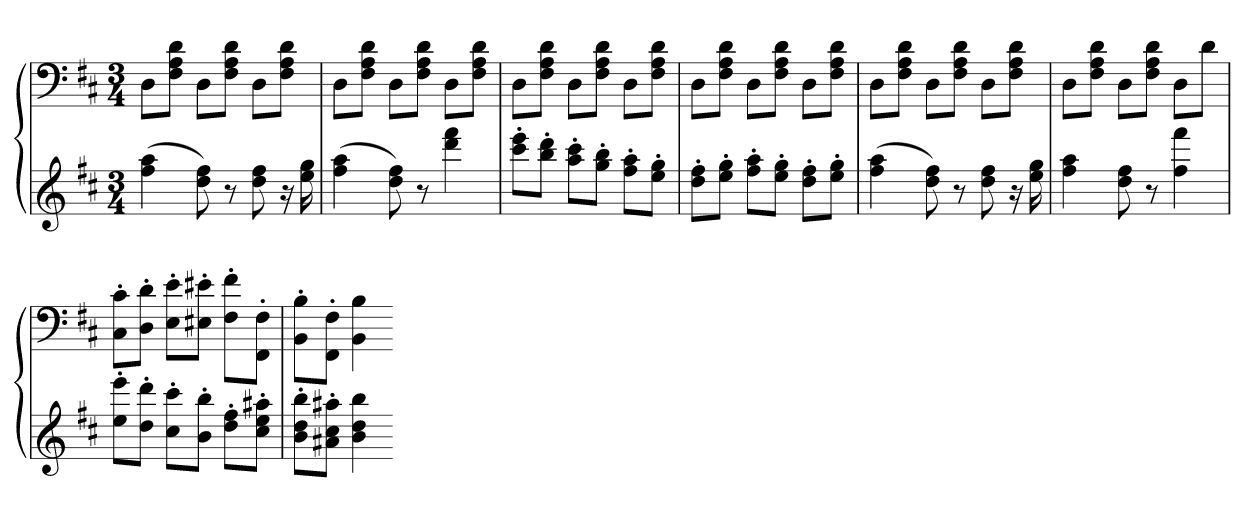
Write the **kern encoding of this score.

**kern	**kern
*part1	*part1
*staff2	*staff1
*clefG2	*clefF4
*k[f#c#]	*k[f#c#]
*D:	*D:
*M3/4	*M3/4
=	=
(4ff# 4aa	8DL
.	8F# 8A 8dJ
8dd 8ff#)	8DL
8r	8F# 8A 8dJ
8dd 8ff#	8DL
16r	8F# 8A 8dJ
16ee 16gg	.
=	=
(4ff# 4aa	8DL
.	8F# 8A 8dJ
8dd 8ff#)	8DL
8r	8F# 8A 8dJ
4ddd 4fff#	8DL
.	8F# 8A 8dJ
=	=
8ccc#' 8eee'L	8DL
8bb' 8ddd'J	8F# 8A 8dJ
8aa' 8ccc#'L	8DL
8gg' 8bb'J	8F# 8A 8dJ
8ff#' 8aa'L	8DL
8ee' 8gg'J	8F# 8A 8dJ
=	=
8dd' 8ff#'L	8DL
8ee' 8gg'J	8F# 8A 8dJ
8ff#' 8aa'L	8DL
8ee' 8gg'J	8F# 8A 8dJ
8dd' 8ff#'L	8DL
8ee' 8gg'J	8F# 8A 8dJ
=	=
(4ff# 4aa	8DL
.	8F# 8A 8dJ
8dd 8ff#)	8DL
8r	8F# 8A 8dJ
8dd 8ff#	8DL
16r	8F# 8A 8dJ
16ee 16gg	.
=	=
4ff# 4aa	8DL
.	8F# 8A 8dJ
8dd 8ff#	8DL
8r	8F# 8A 8dJ
4ff# 4fff#	8DL
.	8dJ
=	=
8ee' 8eee'L	8C#' 8c#'L
8dd' 8ddd'J	8D' 8d'J
8cc#' 8ccc#'L	8E' 8e'L
8b' 8bb'J	8E#X' 8e#X'J
8dd' 8ff#'L	8F#' 8f#'L
8cc#' 8ee' 8aa#X'J	8FF#' 8F#'J
=	=
8b' 8dd' 8bb'L	8BB' 8B'L
8a#X' 8cc#' 8aa#X'J	8FF#' 8F#'J
4b 4dd 4bb	4BB 4B
=-	=-
*-	*-
